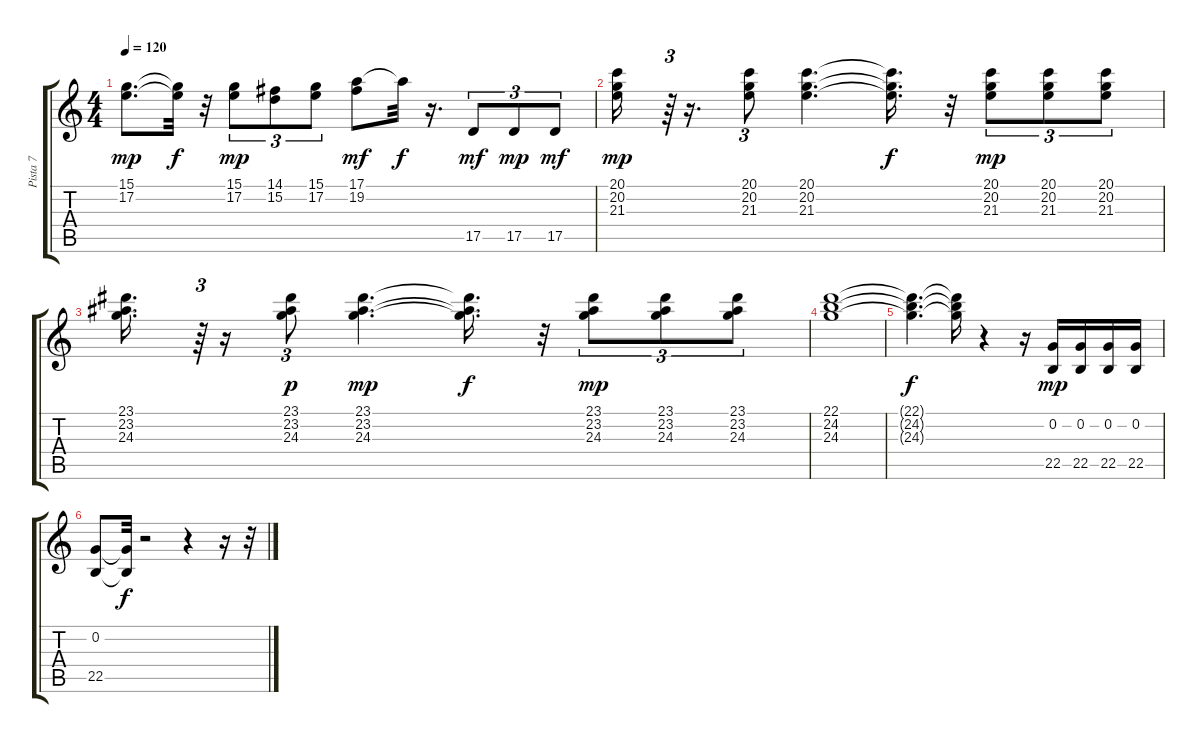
\track ("Pista 7" "Pista 7") {instrument synthbrass1}
\staff {score tabs}
\tuning (E4 B3 G3 D3 A2 E2) {hide}
\ts (4 4)
\tempo 120
\clef g2
\ks c
(15.1 17.2).8{d dy mp} (15.1{t} 17.2{t}).32{dy f} r.32 (15.1 17.2).8{tu (3 2) dy mp} (14.1 15.2).8{tu (3 2)} (15.1 17.2).8{tu (3 2)} (17.1 19.2).8{dy mf} 17.1{t}.32{dy f} r.16{d} 17.5.8{tu (3 2) dy mf} 17.5.8{tu (3 2) dy mp} 17.5.8{tu (3 2) dy mf} |
(20.1 20.2 21.3).16{dy mp} r.64{tu (3 2)} r.16{d} (20.1 20.2 21.3).8{tu (3 2)} (20.1 20.2 21.3).4{d} (20.1{t} 20.2{t} 21.3{t}).16{d dy f} r.32 (20.1 20.2 21.3).8{tu (3 2) dy mp} (20.1 20.2 21.3).8{tu (3 2)} (20.1 20.2 21.3).8{tu (3 2)} |
(23.1 23.2 24.3).16{d} r.64{tu (3 2)} r.16 (23.1 23.2 24.3).8{tu (3 2) dy p} (23.1 23.2 24.3).4{d dy mp} (23.1{t} 23.2{t} 24.3{t}).16{d dy f} r.32 (23.1 23.2 24.3).8{tu (3 2) dy mp} (23.1 23.2 24.3).8{tu (3 2)} (23.1 23.2 24.3).8{tu (3 2)} |
(22.1 24.2 24.3).1 |
(22.1{t} 24.2{t} 24.3{t}).4{d dy f} (22.1{t} 24.2{t} 24.3{t}).16 r.4 r.16 (0.2 22.5).16{dy mp} (0.2 22.5).16 (0.2 22.5).16 (0.2 22.5).16 |
(0.2 22.5).8 (0.2{t} 22.5{t}).32{dy f} r.2 r.4 r.16 r.32
